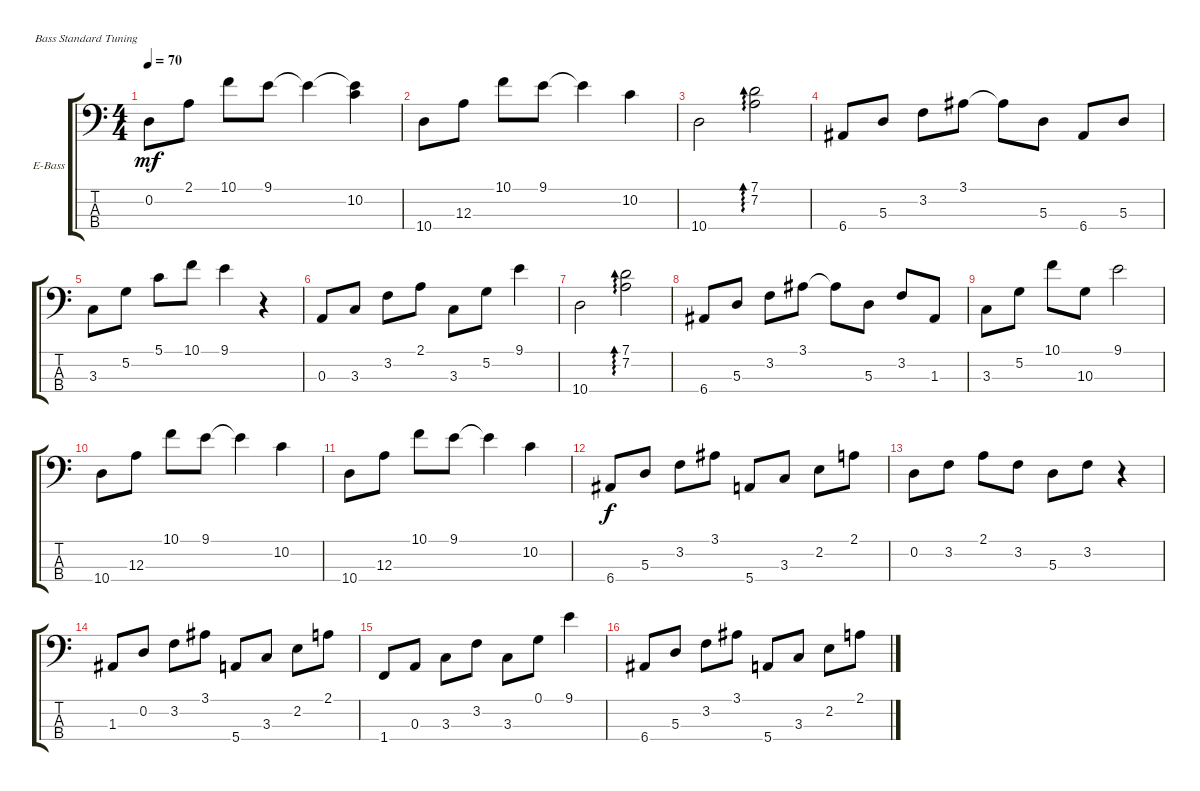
\defaultSystemsLayout 4
\bracketExtendMode groupsimilarinstruments
\firstSystemTrackNameOrientation horizontal
\otherSystemsTrackNameOrientation horizontal
\track ("Electric Bass" "E-Bass") {instrument electricbassfinger}
\staff {score tabs}
\tuning (G2 D2 A1 E1)
\ts (4 4)
\tempo 70
\clef f4
\ks c
0.2.8{dy mf instrument electricbassfinger} 2.1.8 10.1.8 9.1.8 9.1{t}.4 (10.2 9.1{t}).4 |
10.4.8 12.3.8 10.1.8 9.1.8 9.1{t}.4 10.2.4 |
10.4.2 (7.2 7.1).2{ad 0} |
6.4.8 5.3.8 3.2.8 3.1.8 3.1{t}.8 5.3.8 6.4.8 5.3.8 |
3.3.8 5.2.8 5.1.8 10.1.8 9.1.4 r.4 |
0.3.8 3.3.8 3.2.8 2.1.8 3.3.8 5.2.8 9.1.4 |
10.4.2 (7.2 7.1).2{ad 0} |
6.4.8 5.3.8 3.2.8 3.1.8 3.1{t}.8 5.3.8 3.2.8 1.3.8 |
3.3.8 5.2.8 10.1.8 10.3.8 9.1.2 |
10.4.8 12.3.8 10.1.8 9.1.8 9.1{t}.4 10.2.4 |
10.4.8 12.3.8 10.1.8 9.1.8 9.1{t}.4 10.2.4 |
6.4.8{dy f} 5.3.8 3.2.8 3.1.8 5.4.8 3.3.8 2.2.8 2.1.8 |
0.2.8 3.2.8 2.1.8 3.2.8 5.3.8 3.2.8 r.4 |
1.3.8 0.2.8 3.2.8 3.1.8 5.4.8 3.3.8 2.2.8 2.1.8 |
1.4.8 0.3.8 3.3.8 3.2.8 3.3.8 0.1.8 9.1.4 |
6.4.8 5.3.8 3.2.8 3.1.8 5.4.8 3.3.8 2.2.8 2.1.8
